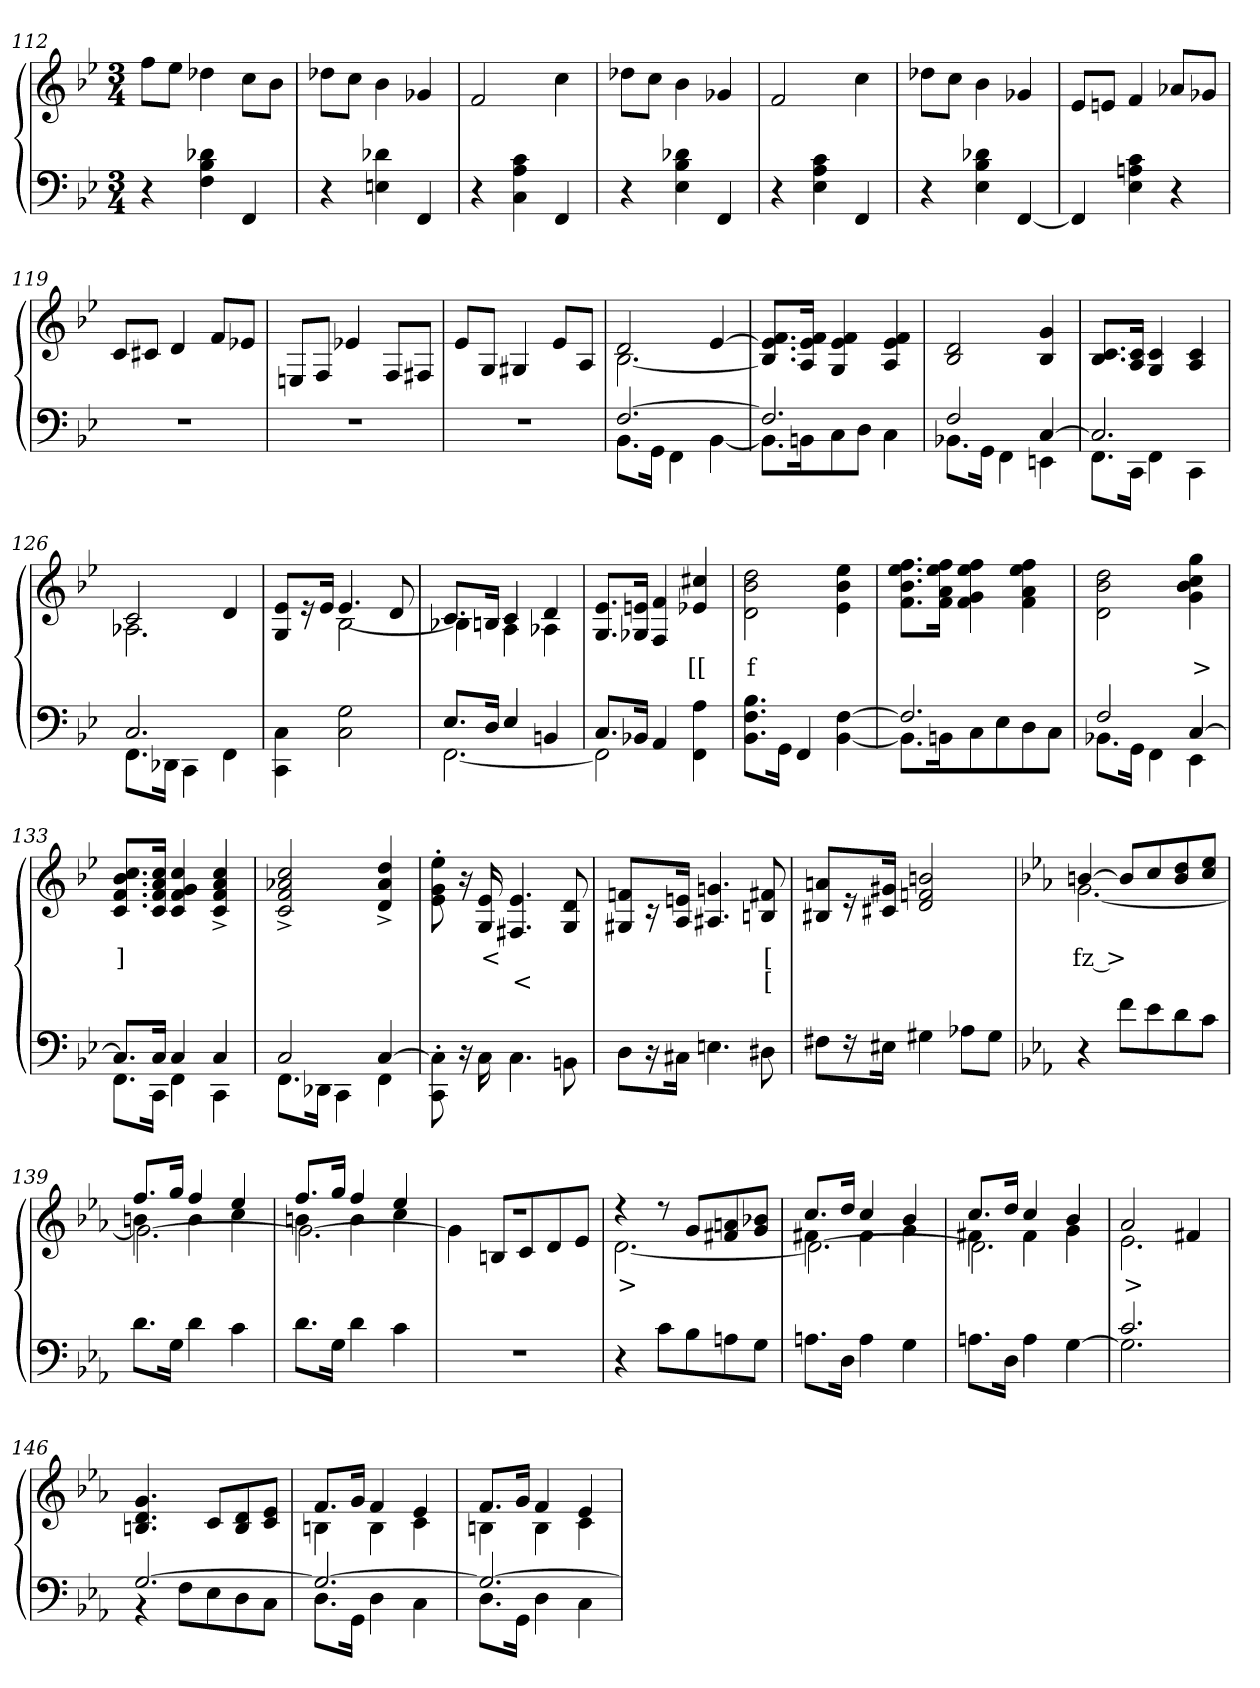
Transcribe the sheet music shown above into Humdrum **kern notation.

**kern	**kern	**text	**text
*part2	*part1	*part1	*part1
*staff2	*staff1	*staff1	*staff1
*clefF4	*clefG2	*	*
*k[b-e-]	*k[b-e-]	*	*
*M3/4	*M3/4	*	*
=112	=112	=112	=112
4r	8ffL	.	.
.	8ee-J	.	.
4d-X 4B- 4F	4dd-X	.	.
4FF	8ccL	.	.
.	8b-J	.	.
=113	=113	=113	=113
4r	8dd-XL	.	.
.	8ccJ	.	.
4d-X 4En	4b-	.	.
4FF	4g-X	.	.
=114	=114	=114	=114
4r	2f	.	.
4c 4A 4C	.	.	.
4FF	4cc	.	.
=115	=115	=115	=115
4r	8dd-XL	.	.
.	8ccJ	.	.
4d-X 4B- 4E-	4b-	.	.
4FF	4g-X	.	.
=116	=116	=116	=116
4r	2f	.	.
4c 4A 4E-	.	.	.
4FF	4cc	.	.
=117	=117	=117	=117
4r	8dd-XL	.	.
.	8ccJ	.	.
4d-X 4B- 4E-	4b-	.	.
[4FF	4g-X	.	.
=118	=118	=118	=118
4FF]	8e-L	.	.
.	8enJ	.	.
4c 4An 4E-	4f	.	.
4r	8a-XL	.	.
.	8g-XJ	.	.
=119	=119	=119	=119
2.r	8cL	.	.
.	8c#XJ	.	.
.	4d	.	.
.	8fL	.	.
.	8e-XJ	.	.
=120	=120	=120	=120
2.r	8EnL	.	.
.	8FJ	.	.
.	4e-X	.	.
.	8FL	.	.
.	8F#XJ	.	.
=121	=121	=121	=121
2.r	8e-L	.	.
.	8GJ	.	.
.	4G#X/	.	.
.	8e-L	.	.
.	8AJ	.	.
=122	=122	=122	=122
*^	*^	*	*
[2.F	8.BB-L	2d	[2.B-	.	.
.	16GGJk	.	.	.	.
.	4FF	.	.	.	.
.	[4BB-	[4e-	.	.	.
*	*	*v	*v	*	*
=123	=123	=123	=123	=123
2.F]	8.BB-L]	8.f 8.e-] 8.B-]L	.	.
.	16BBn	16f 16e- 16AJk	.	.
.	8C	4f 4e- 4G	.	.
.	8DJ	.	.	.
.	4C	4f 4e- 4A	.	.
=124	=124	=124	=124	=124
*	*	*^	*	*
2F	8.BB-XL	2ryy	2B- 2d	.	.
.	16GGJk	.	.	.	.
.	4FF	.	.	.	.
[4C	4EEn	4g 4B-	4ryy	.	.
*	*	*v	*v	*	*
=125	=125	=125	=125	=125
2.C]	8.FFL	8.c 8.B-L	.	.
.	16CCJk	16c 16AJk	.	.
.	4FF	4c 4G	.	.
.	4CC	4c 4A	.	.
=126	=126	=126	=126	=126
*	*	*^	*	*
2.C	8.FFL	2c	2.A-X	.	.
.	16DD-XJk	.	.	.	.
.	4CC	.	.	.	.
.	4FF	4d	.	.	.
*v	*v	*	*	*	*
=127	=127	=127	=127	=127
4C\ 4CC\	8e- 8GL	4ryy	.	.
.	16r	.	.	.
.	16e-Jk	.	.	.
2G 2C	4.e-	[2B-	.	.
.	8d	.	.	.
=128	=128	=128	=128	=128
*^	*	*	*	*
8.E-L	[2.FF	8.cL	4B-X]	.	.
16DJk	.	16BnJk	.	.	.
4E-	.	4c	4A	.	.
4BBn	.	4d	4A-X	.	.
*	*	*v	*v	*	*
=129	=129	=129	=129	=129
8.CL	2FF]	8.e- 8.GL	.	.
16BB-XJk	.	16en 16G-XJk	.	.
4AA	.	4f 4F	.	.
4ryy	4A\ 4FF\	4cc#X 4e-X	[[	.
*v	*v	*	*	*
=130	=130	=130	=130
8.B-\ 8.F\ 8.BB-\L	2dd\ 2b-\ 2d\	f	.
16GGJk	.	.	.
4FF	.	.	.
[4F [4BB-	4ee-\ 4b-\ 4e-\	.	.
=131	=131	=131	=131
*^	*	*	*
2.F]	8.BB-L]	8.ff 8.ee- 8.b- 8.fL	.	.
.	16BBn	16ff 16ee- 16a 16fJk	.	.
.	8C	4ff 4ee- 4g 4f	.	.
.	8E-	.	.	.
.	8D	4ff 4ee- 4a 4f	.	.
.	8CJ	.	.	.
=132	=132	=132	=132	=132
2F	8.BB-XL	2dd\ 2b-\ 2d\	.	.
.	16GGJk	.	.	.
.	4FF	.	.	.
[4C	4EE-	4gg 4cc 4b- 4g	>	.
=133	=133	=133	=133	=133
8.CL]	8.FFL	8.cc 8.b- 8.f 8.cL	]	.
16CJk	16CCJk	16cc 16a 16f 16cJk	.	.
4C	4FF	4cc 4g 4f 4c	.	.
4C	4CC	4cc^> 4a^> 4f^> 4c^>	.	.
=134	=134	=134	=134	=134
2C	8.FFL	2cc^> 2a-X^> 2f^> 2c^>	.	.
.	16DD-XJk	.	.	.
.	4CC	.	.	.
[4C	4FF	4dd^> 4a-^> 4d^>	.	.
*v	*v	*	*	*
=135	=135	=135	=135
8C\]'> 8CC\'>	8ee-\'> 8g\'> 8e-\'>	.	.
16r	16r	.	.
16C\	16e- 16G	<	.
4.C\	4.e- 4.F#X	.	<
8BBn\	8d 8G	.	.
=136	=136	=136	=136
8D\L	8fn 8G#XL	.	.
16r	16r	.	.
16C#XJk	16en 16AJ	.	.
4.En	4.gn 4.A#X	.	.
8D#X	8f#X 8Bn	[	[
=137	=137	=137	=137
8F#XL	8an 8B#XL	.	.
16r	16r	.	.
16E#XJk	16g#X 16c#XJk	.	.
4G#X	2bn 2fn 2d	.	.
8A-XL	.	.	.
8G#J	.	.	.
=138	=138	=138	=138
*k[b-e-a-]	*k[b-e-a-]	*	*
*	*^	*	*
4r	[4bn	[2.g	fz >	.
8fL	8bL]	.	.	.
8e-	8cc	.	.	.
8d	8dd 8b	.	.	.
8cJ	8ee- 8ccJ	.	.	.
=139	=139	=139	=139	=139
*	*	*^	*	*
8.dL	8.ffL	4bn	2.g\_	.	.
16GJk	16ggJk	.	.	.	.
4d	4ff	4b	.	.	.
4c	4ee-	4cc	.	.	.
=140	=140	=140	=140	=140	=140
8.dL	8.ffL	4bn	2.g\_	.	.
16GJk	16ggJk	.	.	.	.
4d	4ff	4b	.	.	.
4c	4ee-	4cc	.	.	.
*	*	*v	*v	*	*
=141	=141	=141	=141	=141
2.r	2.r	4g\]	.	.
.	.	8Bn/L	.	.
.	.	8c	.	.
.	.	8d	.	.
.	.	8e-J	.	.
=142	=142	=142	=142	=142
4r	4r	[2.d	>	.
8cL	8r	.	.	.
8B-	8gL	.	.	.
8An	8an 8f#X	.	.	.
8GJ	8b-X 8gJ	.	.	.
=143	=143	=143	=143	=143
*	*	*^	*	*
8.AnL	8.ccL	4f#X	2.d\_	.	.
16DJk	16ddJk	.	.	.	.
4A	4cc	4f#	.	.	.
4G	4b-	4g	.	.	.
=144	=144	=144	=144	=144	=144
8.AnL	8.ccL	4f#X	2.d\]	.	.
16DJk	16ddJk	.	.	.	.
4A	4cc	4f#	.	.	.
[4G	4b-	4g	.	.	.
*	*	*v	*v	*	*
=145	=145	=145	=145	=145
*^	*	*	*	*
2.c	2.G]	2a-	2.e-	>	.
.	.	4f#X	.	.	.
*	*	*v	*v	*	*
=146	=146	=146	=146	=146
[2.G	4r	4.g 4.d 4.Bn	.	.
.	8FL	.	.	.
.	8E-	8cL	.	.
.	8D	8d 8B	.	.
.	8CJ	8e- 8cJ	.	.
=147	=147	=147	=147	=147
*	*	*^	*	*
2.G_	8.DL	8.fL	4Bn	.	.
.	16GGJk	16gJk	.	.	.
.	4D	4f	4B	.	.
.	4C	4e-	4c	.	.
=148	=148	=148	=148	=148	=148
2.G_	8.DL	8.fL	4Bn	.	.
.	16GGJk	16gJk	.	.	.
.	4D	4f	4B	.	.
.	4C	4e-	4c	.	.
*v	*v	*	*	*	*
*	*v	*v	*	*
=	=	=	=
*-	*-	*-	*-
